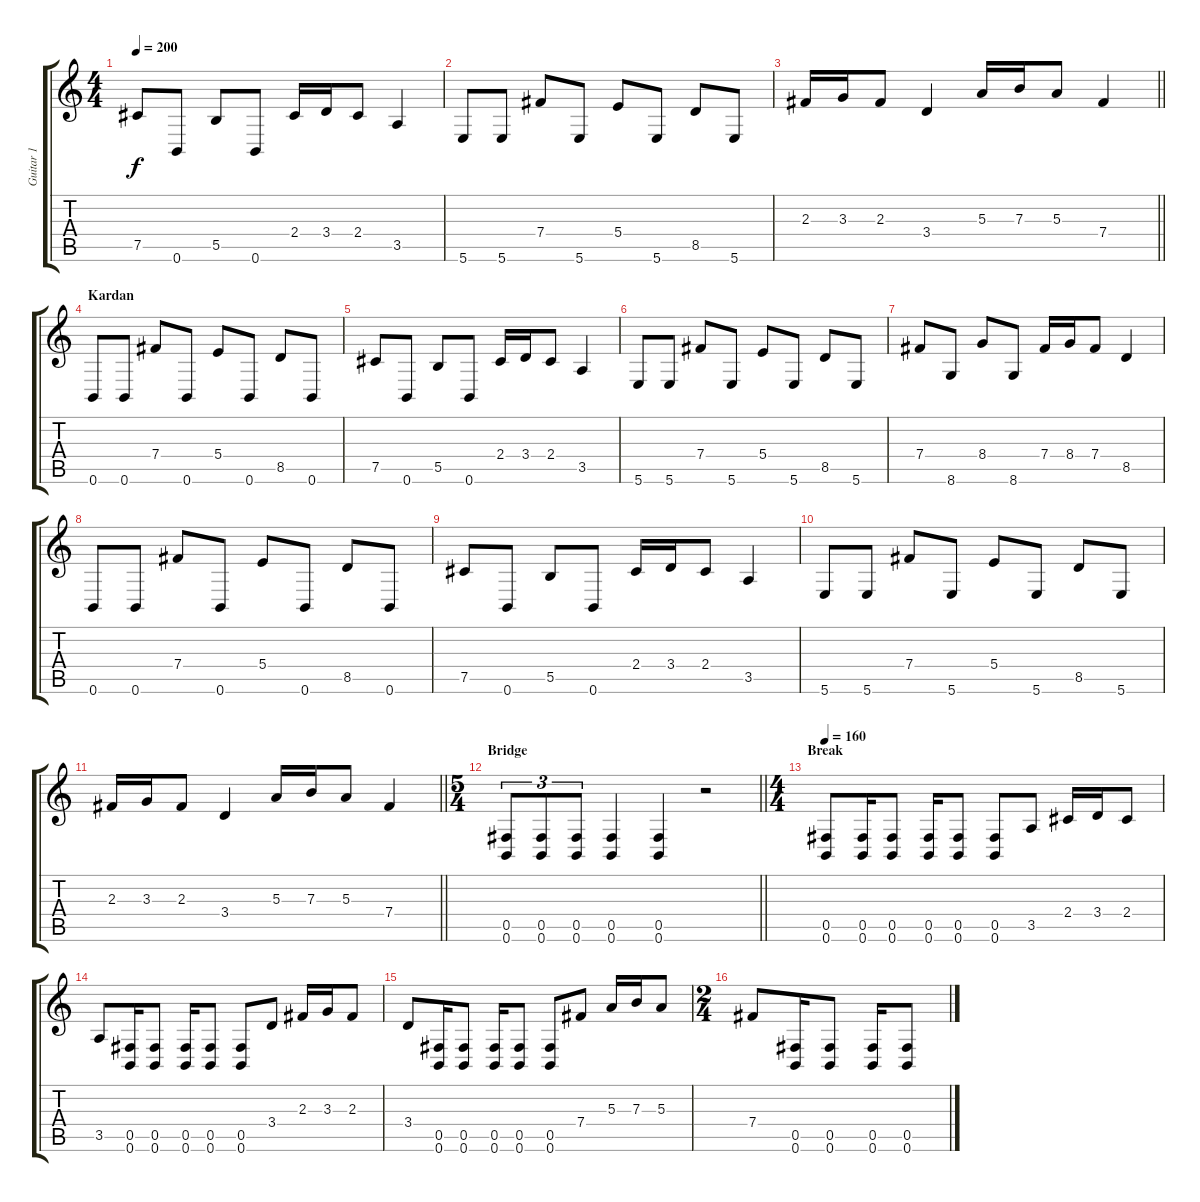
\track ("Guitar 1" "Guitar 1") {instrument distortionguitar}
\staff {score tabs}
\tuning (Db4 Ab3 E3 B2 Gb2 B1) {hide}
\ts (4 4)
\tempo 200
\clef g2
\ks c
7.5.8{dy f} 0.6.8 5.5.8 0.6.8 2.4.16 3.4.16 2.4.8 3.5.4 |
5.6.8 5.6.8 7.4.8 5.6.8 5.4.8 5.6.8 8.5.8 5.6.8 |
\barLineRight lightlight
2.3.16 3.3.16 2.3.8 3.4.4 5.3.16 7.3.16 5.3.8 7.4.4 |
\section ("" "Kardan")
0.6.8 0.6.8 7.4.8 0.6.8 5.4.8 0.6.8 8.5.8 0.6.8 |
7.5.8 0.6.8 5.5.8 0.6.8 2.4.16 3.4.16 2.4.8 3.5.4 |
5.6.8 5.6.8 7.4.8 5.6.8 5.4.8 5.6.8 8.5.8 5.6.8 |
7.4.8 8.6.8 8.4.8 8.6.8 7.4.16 8.4.16 7.4.8 8.5.4 |
0.6.8 0.6.8 7.4.8 0.6.8 5.4.8 0.6.8 8.5.8 0.6.8 |
7.5.8 0.6.8 5.5.8 0.6.8 2.4.16 3.4.16 2.4.8 3.5.4 |
5.6.8 5.6.8 7.4.8 5.6.8 5.4.8 5.6.8 8.5.8 5.6.8 |
\barLineRight lightlight
2.3.16 3.3.16 2.3.8 3.4.4 5.3.16 7.3.16 5.3.8 7.4.4 |
\ts (5 4)
\section ("" "Bridge")
\barLineRight lightlight
(0.5 0.6).8{tu (3 2)} (0.5 0.6).8{tu (3 2)} (0.5 0.6).8{tu (3 2)} (0.5 0.6).4 (0.5 0.6).4 r.2 |
\ts (4 4)
\section ("" "Break")
\tempo 160
(0.5 0.6).8 (0.5 0.6).16 (0.5 0.6).8 (0.5 0.6).16 (0.5 0.6).8 (0.5 0.6).8 3.5.8 2.4.16 3.4.16 2.4.8 |
3.5.8 (0.5 0.6).16 (0.5 0.6).8 (0.5 0.6).16 (0.5 0.6).8 (0.5 0.6).8 3.4.8 2.3.16 3.3.16 2.3.8 |
3.4.8 (0.5 0.6).16 (0.5 0.6).8 (0.5 0.6).16 (0.5 0.6).8 (0.5 0.6).8 7.4.8 5.3.16 7.3.16 5.3.8 |
\ts (2 4)
7.4.8 (0.5 0.6).16 (0.5 0.6).8 (0.5 0.6).16 (0.5 0.6).8
